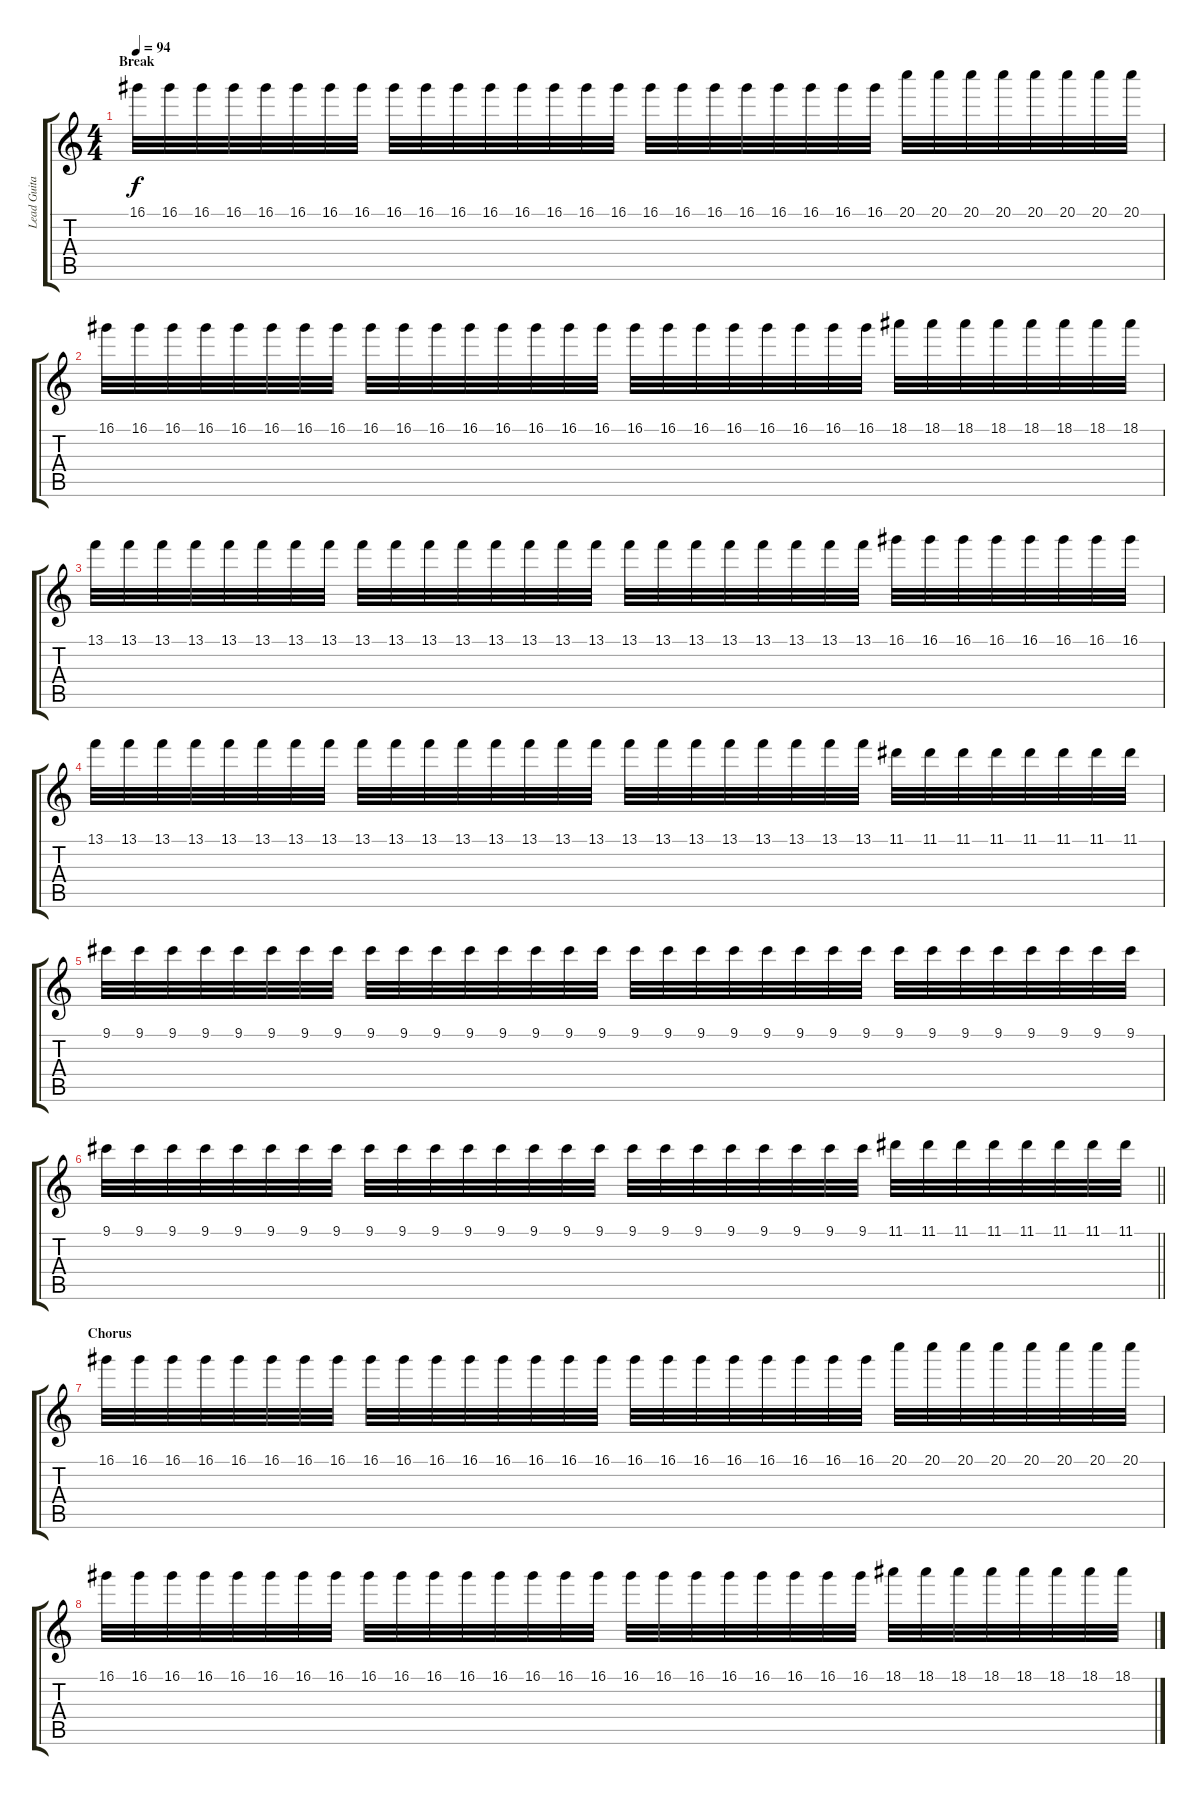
\track ("Lead Guitar" "Lead Guita") {instrument overdrivenguitar}
\staff {score tabs}
\tuning (E4 B3 G3 D3 A2 E2) {hide}
\ts (4 4)
\section ("" "Break")
\tempo 94
\clef g2
\ks c
16.1.32{dy f} 16.1.32 16.1.32 16.1.32 16.1.32 16.1.32 16.1.32 16.1.32 16.1.32 16.1.32 16.1.32 16.1.32 16.1.32 16.1.32 16.1.32 16.1.32 16.1.32 16.1.32 16.1.32 16.1.32 16.1.32 16.1.32 16.1.32 16.1.32 20.1.32 20.1.32 20.1.32 20.1.32 20.1.32 20.1.32 20.1.32 20.1.32 |
16.1.32 16.1.32 16.1.32 16.1.32 16.1.32 16.1.32 16.1.32 16.1.32 16.1.32 16.1.32 16.1.32 16.1.32 16.1.32 16.1.32 16.1.32 16.1.32 16.1.32 16.1.32 16.1.32 16.1.32 16.1.32 16.1.32 16.1.32 16.1.32 18.1.32 18.1.32 18.1.32 18.1.32 18.1.32 18.1.32 18.1.32 18.1.32 |
13.1.32 13.1.32 13.1.32 13.1.32 13.1.32 13.1.32 13.1.32 13.1.32 13.1.32 13.1.32 13.1.32 13.1.32 13.1.32 13.1.32 13.1.32 13.1.32 13.1.32 13.1.32 13.1.32 13.1.32 13.1.32 13.1.32 13.1.32 13.1.32 16.1.32 16.1.32 16.1.32 16.1.32 16.1.32 16.1.32 16.1.32 16.1.32 |
13.1.32 13.1.32 13.1.32 13.1.32 13.1.32 13.1.32 13.1.32 13.1.32 13.1.32 13.1.32 13.1.32 13.1.32 13.1.32 13.1.32 13.1.32 13.1.32 13.1.32 13.1.32 13.1.32 13.1.32 13.1.32 13.1.32 13.1.32 13.1.32 11.1.32 11.1.32 11.1.32 11.1.32 11.1.32 11.1.32 11.1.32 11.1.32 |
9.1.32 9.1.32 9.1.32 9.1.32 9.1.32 9.1.32 9.1.32 9.1.32 9.1.32 9.1.32 9.1.32 9.1.32 9.1.32 9.1.32 9.1.32 9.1.32 9.1.32 9.1.32 9.1.32 9.1.32 9.1.32 9.1.32 9.1.32 9.1.32 9.1.32 9.1.32 9.1.32 9.1.32 9.1.32 9.1.32 9.1.32 9.1.32 |
\barLineRight lightlight
9.1.32 9.1.32 9.1.32 9.1.32 9.1.32 9.1.32 9.1.32 9.1.32 9.1.32 9.1.32 9.1.32 9.1.32 9.1.32 9.1.32 9.1.32 9.1.32 9.1.32 9.1.32 9.1.32 9.1.32 9.1.32 9.1.32 9.1.32 9.1.32 11.1.32 11.1.32 11.1.32 11.1.32 11.1.32 11.1.32 11.1.32 11.1.32 |
\section ("" "Chorus")
16.1.32 16.1.32 16.1.32 16.1.32 16.1.32 16.1.32 16.1.32 16.1.32 16.1.32 16.1.32 16.1.32 16.1.32 16.1.32 16.1.32 16.1.32 16.1.32 16.1.32 16.1.32 16.1.32 16.1.32 16.1.32 16.1.32 16.1.32 16.1.32 20.1.32 20.1.32 20.1.32 20.1.32 20.1.32 20.1.32 20.1.32 20.1.32 |
16.1.32 16.1.32 16.1.32 16.1.32 16.1.32 16.1.32 16.1.32 16.1.32 16.1.32 16.1.32 16.1.32 16.1.32 16.1.32 16.1.32 16.1.32 16.1.32 16.1.32 16.1.32 16.1.32 16.1.32 16.1.32 16.1.32 16.1.32 16.1.32 18.1.32 18.1.32 18.1.32 18.1.32 18.1.32 18.1.32 18.1.32 18.1.32
